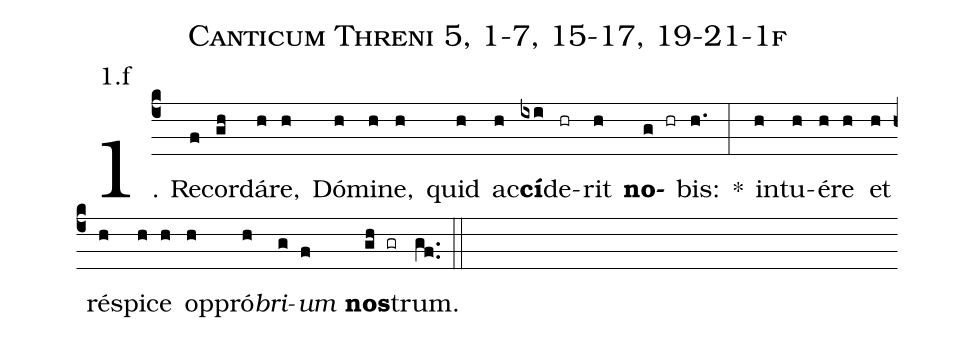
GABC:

name: Canticum Threni 5, 1-7, 15-17, 19-21-1f;
annotation: 1.f;
%%
(c4)1. Re(f)cor(gh)dá(h)re,(h) Dó(h)mi(h)ne,(h) quid(h) ac(h)<b>cí</b>(ixi)de(hr)rit(h) <b>no</b>(g hr)bis:(h.) *(:) in(h)tu(h)é(h)re(h) et(h) ré(h)spi(h)ce(h) op(h)pró(h)<i>bri</i>(g)<i>um</i>(f) <b>nos</b>(gh gr)trum.(gf..) (::)
